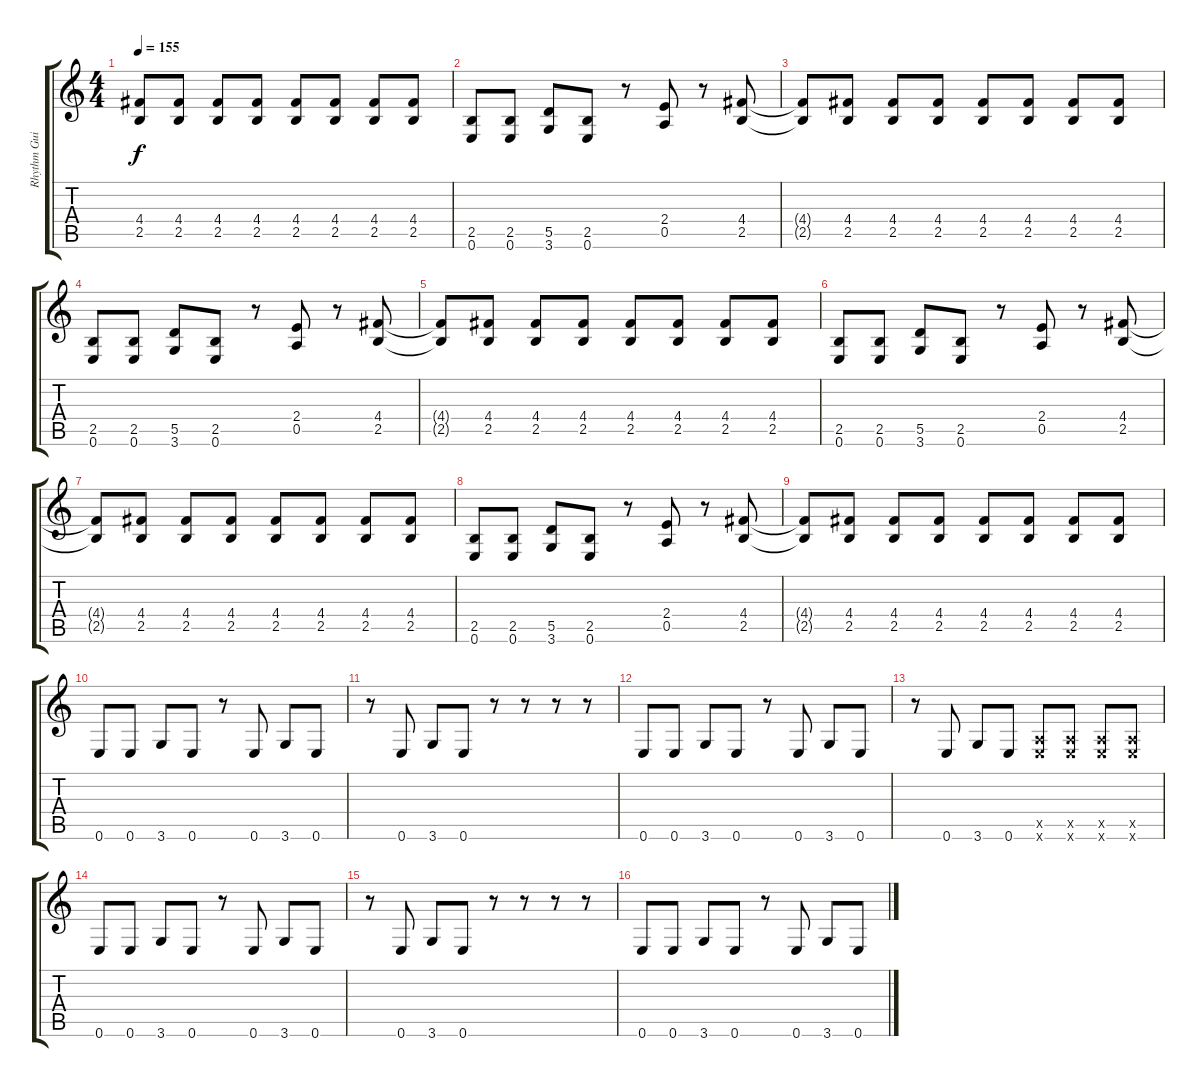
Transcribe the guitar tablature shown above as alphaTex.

\track ("Rhythm Guitar" "Rhythm Gui") {instrument distortionguitar}
\staff {score tabs}
\tuning (E4 B3 G3 D3 A2 E2) {hide}
\ts (4 4)
\tempo 155
\clef g2
\ks c
(4.4 2.5).8{dy f} (4.4 2.5).8 (4.4 2.5).8 (4.4 2.5).8 (4.4 2.5).8 (4.4 2.5).8 (4.4 2.5).8 (4.4 2.5).8 |
(2.5 0.6).8 (2.5 0.6).8 (5.5 3.6).8 (2.5 0.6).8 r.8 (2.4 0.5).8 r.8 (4.4 2.5).8 |
(4.4{t} 2.5{t}).8 (4.4 2.5).8 (4.4 2.5).8 (4.4 2.5).8 (4.4 2.5).8 (4.4 2.5).8 (4.4 2.5).8 (4.4 2.5).8 |
(2.5 0.6).8 (2.5 0.6).8 (5.5 3.6).8 (2.5 0.6).8 r.8 (2.4 0.5).8 r.8 (4.4 2.5).8 |
(4.4{t} 2.5{t}).8 (4.4 2.5).8 (4.4 2.5).8 (4.4 2.5).8 (4.4 2.5).8 (4.4 2.5).8 (4.4 2.5).8 (4.4 2.5).8 |
(2.5 0.6).8 (2.5 0.6).8 (5.5 3.6).8 (2.5 0.6).8 r.8 (2.4 0.5).8 r.8 (4.4 2.5).8 |
(4.4{t} 2.5{t}).8 (4.4 2.5).8 (4.4 2.5).8 (4.4 2.5).8 (4.4 2.5).8 (4.4 2.5).8 (4.4 2.5).8 (4.4 2.5).8 |
(2.5 0.6).8 (2.5 0.6).8 (5.5 3.6).8 (2.5 0.6).8 r.8 (2.4 0.5).8 r.8 (4.4 2.5).8 |
(4.4{t} 2.5{t}).8 (4.4 2.5).8 (4.4 2.5).8 (4.4 2.5).8 (4.4 2.5).8 (4.4 2.5).8 (4.4 2.5).8 (4.4 2.5).8 |
0.6.8 0.6.8 3.6.8 0.6.8 r.8 0.6.8 3.6.8 0.6.8 |
r.8 0.6.8 3.6.8 0.6.8 r.8 r.8 r.8 r.8 |
0.6.8 0.6.8 3.6.8 0.6.8 r.8 0.6.8 3.6.8 0.6.8 |
r.8 0.6.8 3.6.8 0.6.8 (0.5{x} 0.6{x}).8 (0.5{x} 0.6{x}).8 (0.5{x} 0.6{x}).8 (0.5{x} 0.6{x}).8 |
0.6.8 0.6.8 3.6.8 0.6.8 r.8 0.6.8 3.6.8 0.6.8 |
r.8 0.6.8 3.6.8 0.6.8 r.8 r.8 r.8 r.8 |
0.6.8 0.6.8 3.6.8 0.6.8 r.8 0.6.8 3.6.8 0.6.8
